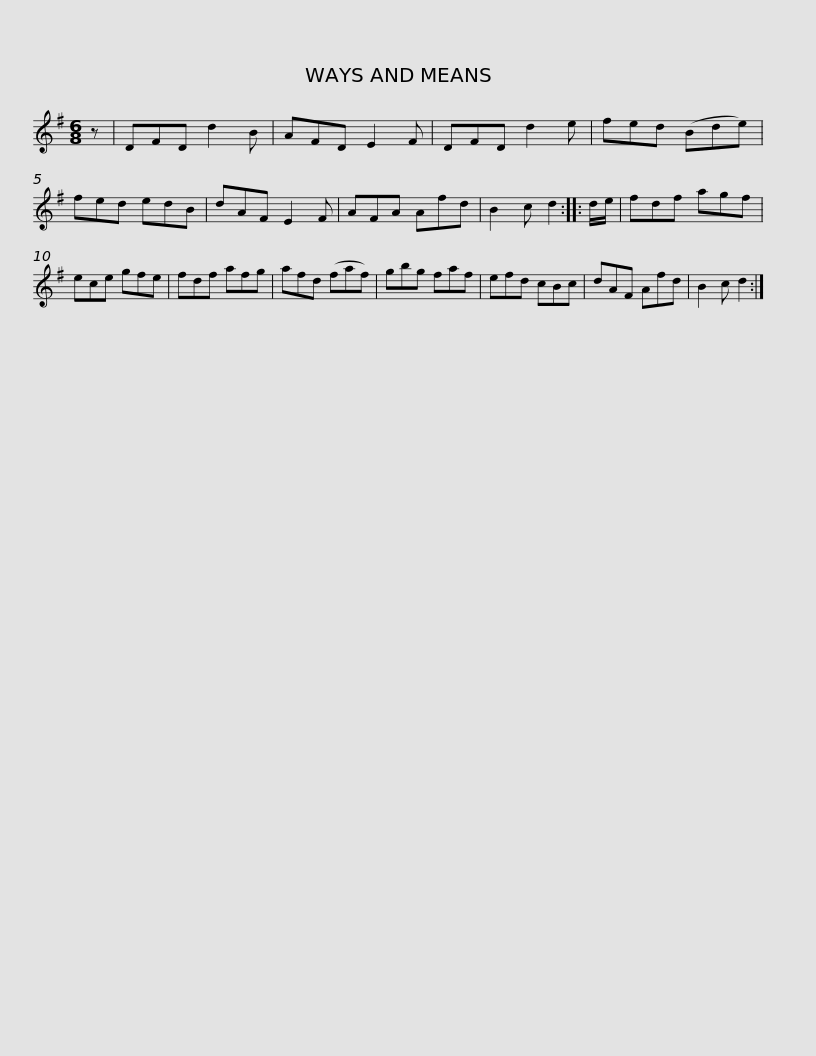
X:1
L:1/8
M:6/8
I:linebreak $
K:G
V:1 treble
V:1
 z | DFD d2 B | AFD E2 F | DFD d2 e | fed (Bde) | %5
 fed edB | dAF E2 F | AFA Afd | B2 c d2 ::$ d/e/ | %10
 fdf agf | ece gfe | fdf afg | afd (faf) | gbg faf | %15
 efd cBc | dAF Afd |$ B2 c d2 :| %18
